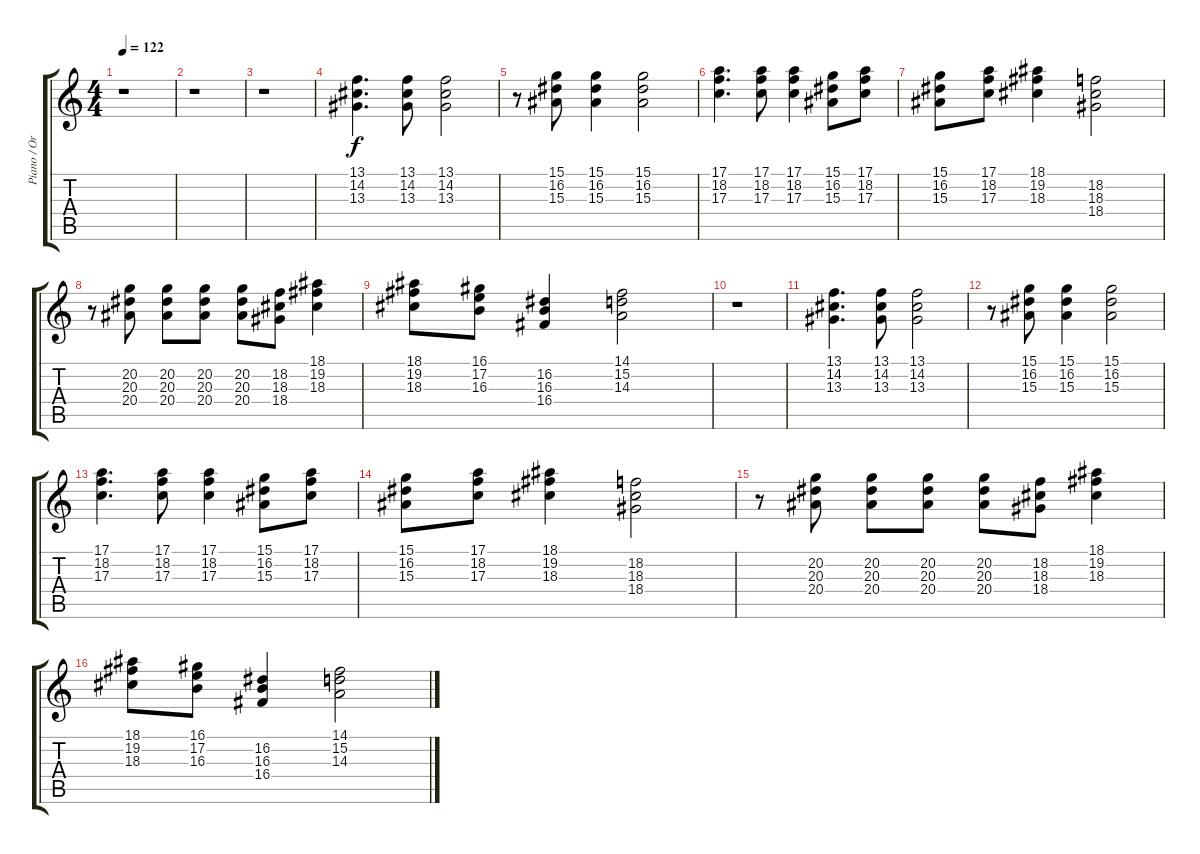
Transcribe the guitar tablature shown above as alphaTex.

\track ("Piano / Organ" "Piano / Or") {instrument brightacousticpiano}
\staff {score tabs}
\tuning (E4 B3 G3 D3 A2 E2) {hide}
\ts (4 4)
\tempo 122
\clef g2
\ks c
r.1{dy f instrument brightacousticpiano} |
r.1 |
r.1 |
(13.1 14.2 13.3).4{d instrument drawbarorgan} (13.1 14.2 13.3).8 (13.1 14.2 13.3).2 |
r.8 (15.1 16.2 15.3).8 (15.1 16.2 15.3).4 (15.1 16.2 15.3).2 |
(17.1 18.2 17.3).4{d instrument drawbarorgan} (17.1 18.2 17.3).8 (17.1 18.2 17.3).4 (15.1 16.2 15.3).8 (17.1 18.2 17.3).8 |
(15.1 16.2 15.3).8{instrument drawbarorgan} (17.1 18.2 17.3).8 (18.1 19.2 18.3).4 (18.2 18.3 18.4).2 |
r.8{instrument drawbarorgan} (20.2 20.3 20.4).8 (20.2 20.3 20.4).8 (20.2 20.3 20.4).8 (20.2 20.3 20.4).8 (18.2 18.3 18.4).8 (18.1 19.2 18.3).4 |
(18.1 19.2 18.3).8{instrument drawbarorgan} (16.1 17.2 16.3).8 (16.2 16.3 16.4).4 (14.1 15.2 14.3).2 |
r.1 |
(13.1 14.2 13.3).4{d instrument drawbarorgan} (13.1 14.2 13.3).8 (13.1 14.2 13.3).2 |
r.8{instrument drawbarorgan} (15.1 16.2 15.3).8 (15.1 16.2 15.3).4 (15.1 16.2 15.3).2 |
(17.1 18.2 17.3).4{d} (17.1 18.2 17.3).8 (17.1 18.2 17.3).4 (15.1 16.2 15.3).8 (17.1 18.2 17.3).8 |
(15.1 16.2 15.3).8{instrument drawbarorgan} (17.1 18.2 17.3).8 (18.1 19.2 18.3).4 (18.2 18.3 18.4).2 |
r.8 (20.2 20.3 20.4).8 (20.2 20.3 20.4).8 (20.2 20.3 20.4).8 (20.2 20.3 20.4).8 (18.2 18.3 18.4).8 (18.1 19.2 18.3).4 |
(18.1 19.2 18.3).8{instrument drawbarorgan} (16.1 17.2 16.3).8 (16.2 16.3 16.4).4 (14.1 15.2 14.3).2
